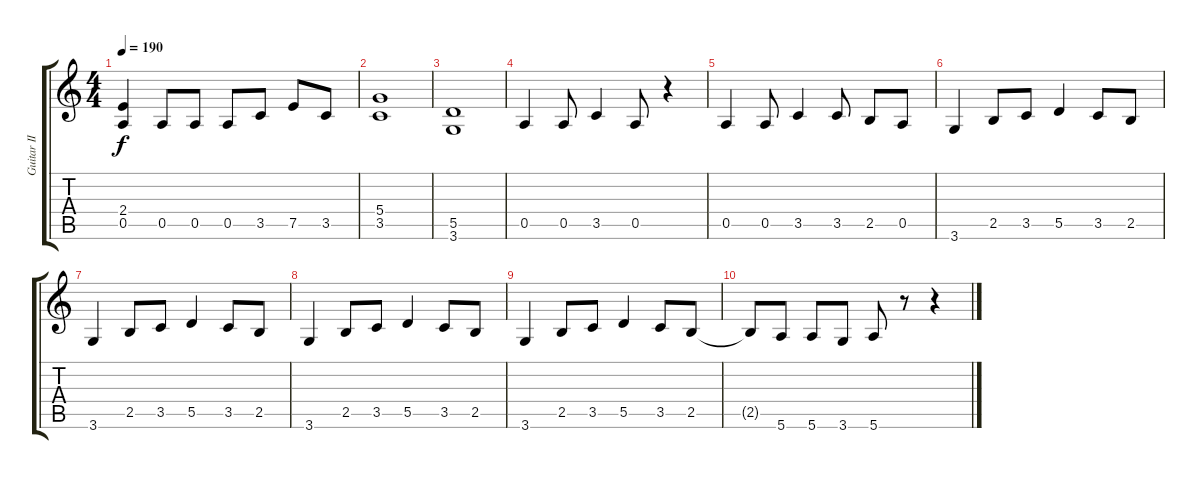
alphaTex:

\track ("Guitar II" "Guitar II") {instrument distortionguitar}
\staff {score tabs}
\tuning (E4 B3 G3 D3 A2 E2) {hide}
\ts (4 4)
\tempo 190
\clef g2
\ks c
(2.4 0.5).4{dy f} 0.5.8 0.5.8 0.5.8 3.5.8 7.5.8 3.5.8 |
(5.4 3.5).1 |
(5.5 3.6).1 |
0.5.4 0.5.8 3.5.4 0.5.8 r.4 |
0.5.4 0.5.8 3.5.4 3.5.8 2.5.8 0.5.8 |
3.6.4 2.5.8 3.5.8 5.5.4 3.5.8 2.5.8 |
3.6.4 2.5.8 3.5.8 5.5.4 3.5.8 2.5.8 |
3.6.4 2.5.8 3.5.8 5.5.4 3.5.8 2.5.8 |
3.6.4 2.5.8 3.5.8 5.5.4 3.5.8 2.5.8 |
2.5{t}.8 5.6.8 5.6.8 3.6.8 5.6.8 r.8 r.4
